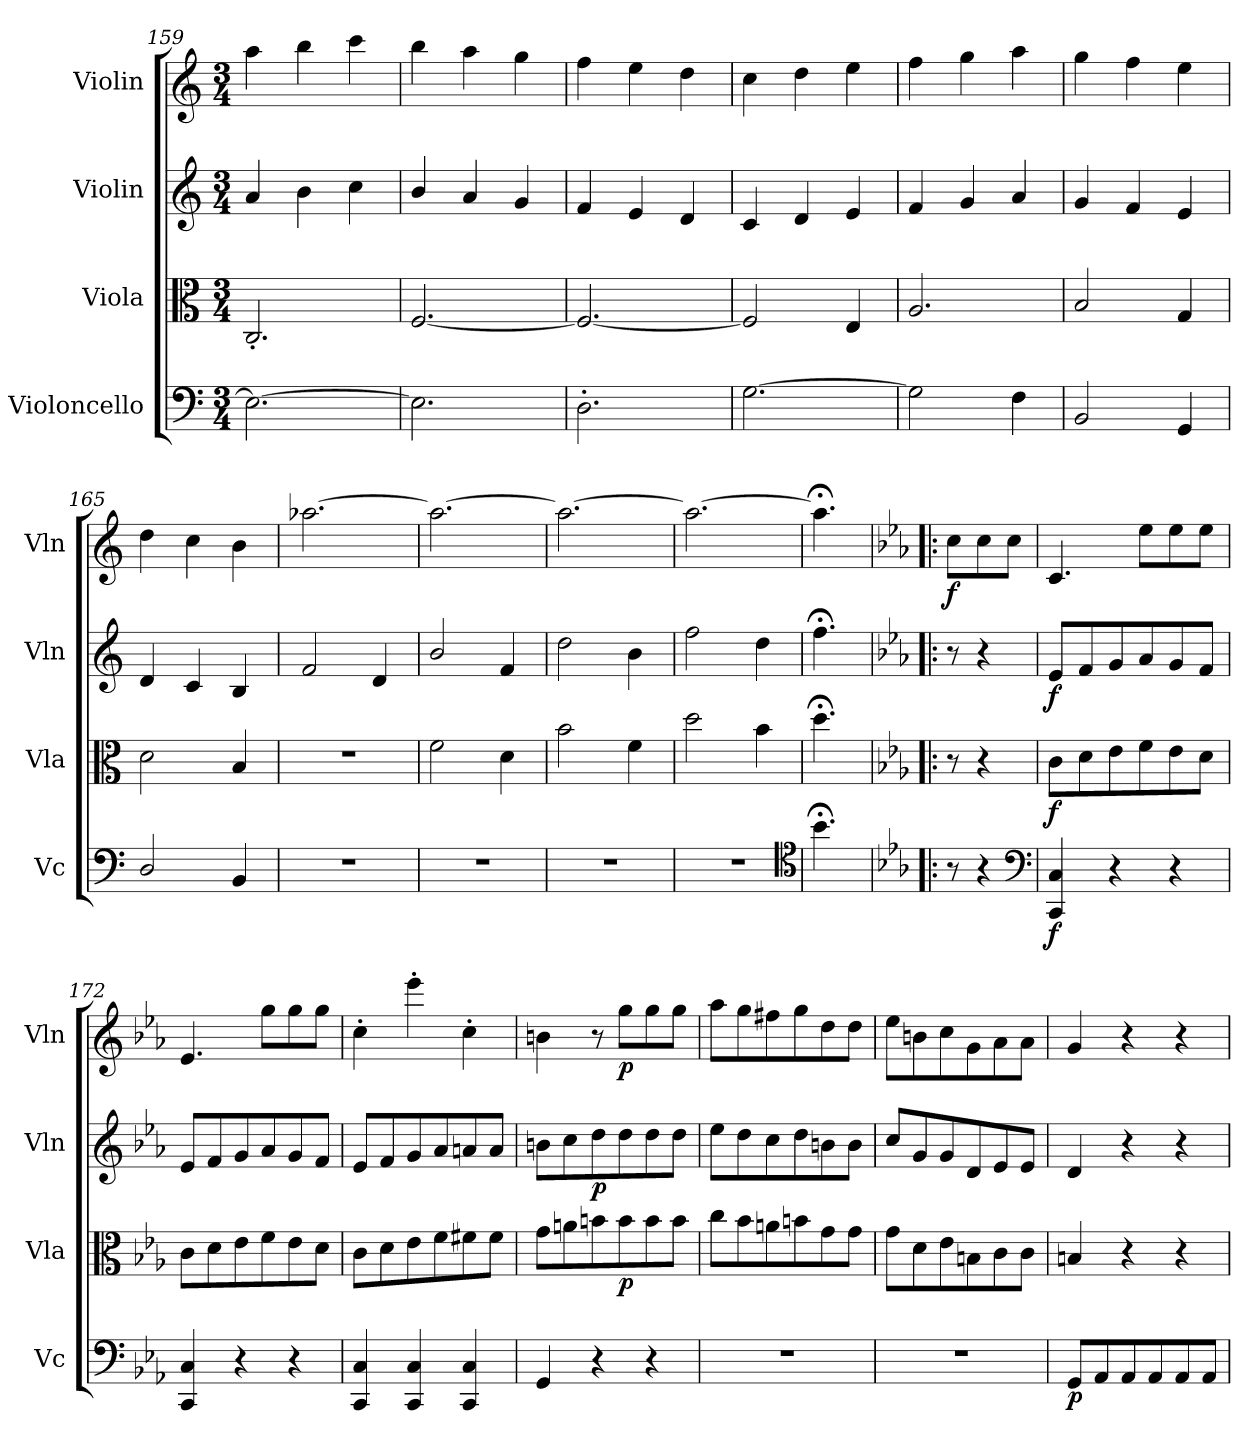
**kern	**dynam	**kern	**dynam	**kern	**dynam	**kern	**dynam
*part4	*part4	*part3	*part3	*part2	*part2	*part1	*part1
*staff4	*staff4	*staff3	*staff3	*staff2	*staff2	*staff1	*staff1
*I"Violoncello	*	*I"Viola	*	*I"Violin	*	*I"Violin	*
*I'Vc	*	*I'Vla	*	*I'Vln	*	*I'Vln	*
*clefF4	*	*clefC3	*	*clefG2	*	*clefG2	*
*k[]	*	*k[]	*	*k[]	*	*k[]	*
*M3/4	*	*M3/4	*	*M3/4	*	*M3/4	*
=159	=159	=159	=159	=159	=159	=159	=159
2.E\_	.	2.C'/	.	4a/	.	4aa\	.
.	.	.	.	4b\	.	4bb\	.
.	.	.	.	4cc\	.	4ccc\	.
=160	=160	=160	=160	=160	=160	=160	=160
2.E\]	.	[2.F/	.	4b/	.	4bb\	.
.	.	.	.	4a/	.	4aa\	.
.	.	.	.	4g/	.	4gg\	.
=161	=161	=161	=161	=161	=161	=161	=161
2.D'\	.	2.F/_	.	4f/	.	4ff\	.
.	.	.	.	4e/	.	4ee\	.
.	.	.	.	4d/	.	4dd\	.
=162	=162	=162	=162	=162	=162	=162	=162
[2.G\	.	2F/]	.	4c/	.	4cc\	.
.	.	.	.	4d/	.	4dd\	.
.	.	4E/	.	4e/	.	4ee\	.
=163	=163	=163	=163	=163	=163	=163	=163
2G\]	.	2.A/	.	4f/	.	4ff\	.
.	.	.	.	4g/	.	4gg\	.
4F\	.	.	.	4a/	.	4aa\	.
=164	=164	=164	=164	=164	=164	=164	=164
2BB/	.	2B/	.	4g/	.	4gg\	.
.	.	.	.	4f/	.	4ff\	.
4GG/	.	4G/	.	4e/	.	4ee\	.
=165	=165	=165	=165	=165	=165	=165	=165
2D/	.	2d\	.	4d/	.	4dd\	.
.	.	.	.	4c/	.	4cc\	.
4BB/	.	4B/	.	4B/	.	4b\	.
=166	=166	=166	=166	=166	=166	=166	=166
2.r	.	2.r	.	2f/	.	[2.aa-X\	.
.	.	.	.	4d/	.	.	.
=167	=167	=167	=167	=167	=167	=167	=167
2.r	.	2f\	.	2b/	.	2.aa-\_	.
.	.	4d\	.	4f/	.	.	.
=168	=168	=168	=168	=168	=168	=168	=168
2.r	.	2b\	.	2dd\	.	2.aa-\_	.
.	.	4f\	.	4b\	.	.	.
=169	=169	=169	=169	=169	=169	=169	=169
2.r	.	2dd\	.	2ff\	.	2.aa-\_	.
.	.	4b\	.	4dd\	.	.	.
*clefC4	*	*	*	*	*	*	*
=170	=170	=170	=170	=170	=170	=170	=170
4.b;<\	.	4.dd;<\	.	4.ff;<\	.	4.aa-;<\]	.
=!|:	=!|:	=!|:	=!|:	=!|:	=!|:	=!|:	=!|:
*k[b-e-a-]	*	*k[b-e-a-]	*	*k[b-e-a-]	*	*k[b-e-a-]	*
*	*	*	*	*	*	*MM240	*
8r	.	8r	.	8r	.	8cc\L	f
4r	.	4r	.	4r	.	8cc\	.
.	.	.	.	.	.	8cc\J	.
*clefF4	*	*	*	*	*	*	*
=171	=171	=171	=171	=171	=171	=171	=171
4CC/ 4C/	f	8c\L	f	8e-/L	f	4.c/	.
.	.	8d\	.	8f/	.	.	.
4r	.	8e-\	.	8g/	.	.	.
.	.	8f\	.	8a-/	.	8ee-\L	.
4r	.	8e-\	.	8g/	.	8ee-\	.
.	.	8d\J	.	8f/J	.	8ee-\J	.
=172	=172	=172	=172	=172	=172	=172	=172
4CC/ 4C/	.	8c\L	.	8e-/L	.	4.e-/	.
.	.	8d\	.	8f/	.	.	.
4r	.	8e-\	.	8g/	.	.	.
.	.	8f\	.	8a-/	.	8gg\L	.
4r	.	8e-\	.	8g/	.	8gg\	.
.	.	8d\J	.	8f/J	.	8gg\J	.
=173	=173	=173	=173	=173	=173	=173	=173
4CC/ 4C/	.	8c\L	.	8e-/L	.	4cc'\	.
.	.	8d\	.	8f/	.	.	.
4CC/ 4C/	.	8e-\	.	8g/	.	4eee-'\	.
.	.	8f\	.	8a-/	.	.	.
4CC/ 4C/	.	8f#X\	.	8an/	.	4cc'\	.
.	.	8f#\J	.	8a/J	.	.	.
=174	=174	=174	=174	=174	=174	=174	=174
4GG/	.	8g\L	.	8bn\L	.	4bn\	.
.	.	8an\	.	8cc\	.	.	.
4r	.	8bn\	.	8dd\	p	8r	.
.	.	8b\	p	8dd\	.	8gg\L	p
4r	.	8b\	.	8dd\	.	8gg\	.
.	.	8b\J	.	8dd\J	.	8gg\J	.
=175	=175	=175	=175	=175	=175	=175	=175
2.r	.	8cc\L	.	8ee-\L	.	8aa-\L	.
.	.	8b-\	.	8dd\	.	8gg\	.
.	.	8an\	.	8cc\	.	8ff#X\	.
.	.	8bn\	.	8dd\	.	8gg\	.
.	.	8g\	.	8bn\	.	8dd\	.
.	.	8g\J	.	8b\J	.	8dd\J	.
=176	=176	=176	=176	=176	=176	=176	=176
2.r	.	8g\L	.	8cc/L	.	8ee-\L	.
.	.	8d\	.	8g/	.	8bn\	.
.	.	8e-\	.	8g/	.	8cc\	.
.	.	8Bn\	.	8d/	.	8g\	.
.	.	8c\	.	8e-/	.	8a-\	.
.	.	8c\J	.	8e-/J	.	8a-\J	.
=177	=177	=177	=177	=177	=177	=177	=177
8GG/L	p	4Bn/	.	4d/	.	4g/	.
8AA-/	.	.	.	.	.	.	.
8AA-/	.	4r	.	4r	.	4r	.
8AA-/	.	.	.	.	.	.	.
8AA-/	.	4r	.	4r	.	4r	.
8AA-/J	.	.	.	.	.	.	.
=	=	=	=	=	=	=	=
*-	*-	*-	*-	*-	*-	*-	*-
